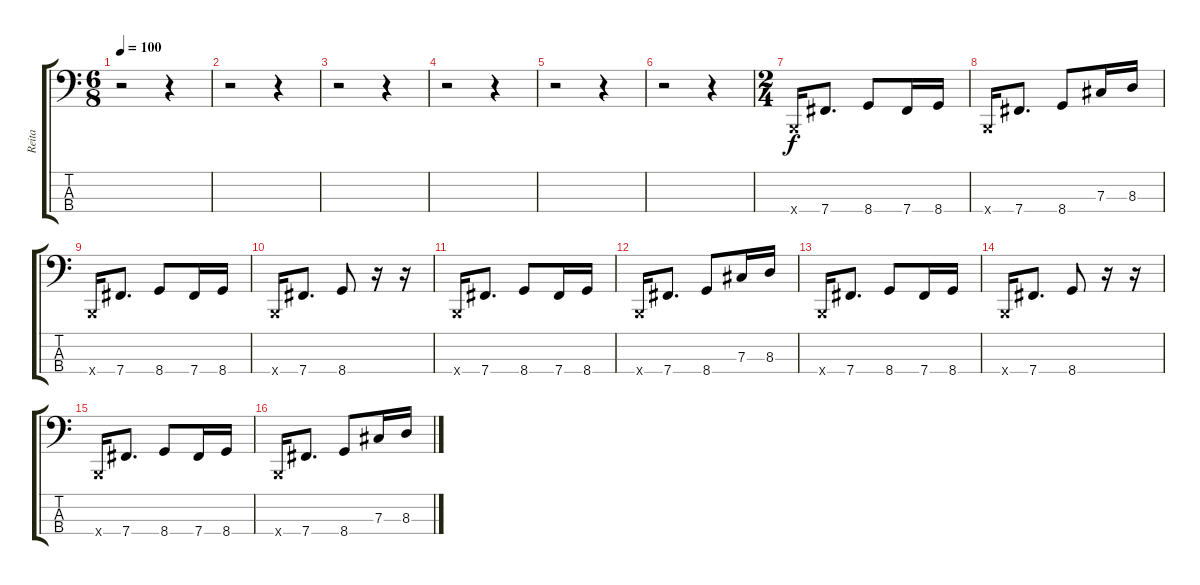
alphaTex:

\track ("Reita" "Reita") {instrument electricbasspick}
\staff {score tabs}
\tuning (E2 B1 Gb1 B0) {hide}
\ts (6 8)
\tempo 100
\clef f4
\ks c
r.2{dy f} r.4 |
r.2 r.4 |
r.2 r.4 |
r.2 r.4 |
r.2 r.4 |
r.2 r.4 |
\ts (2 4)
0.4{x}.16 7.4.8{d} 8.4.8 7.4.16 8.4.16 |
0.4{x}.16 7.4.8{d} 8.4.8 7.3.16 8.3.16 |
0.4{x}.16 7.4.8{d} 8.4.8 7.4.16 8.4.16 |
0.4{x}.16 7.4.8{d} 8.4.8 r.16 r.16 |
0.4{x}.16 7.4.8{d} 8.4.8 7.4.16 8.4.16 |
0.4{x}.16 7.4.8{d} 8.4.8 7.3.16 8.3.16 |
0.4{x}.16 7.4.8{d} 8.4.8 7.4.16 8.4.16 |
0.4{x}.16 7.4.8{d} 8.4.8 r.16 r.16 |
0.4{x}.16 7.4.8{d} 8.4.8 7.4.16 8.4.16 |
0.4{x}.16 7.4.8{d} 8.4.8 7.3.16 8.3.16
